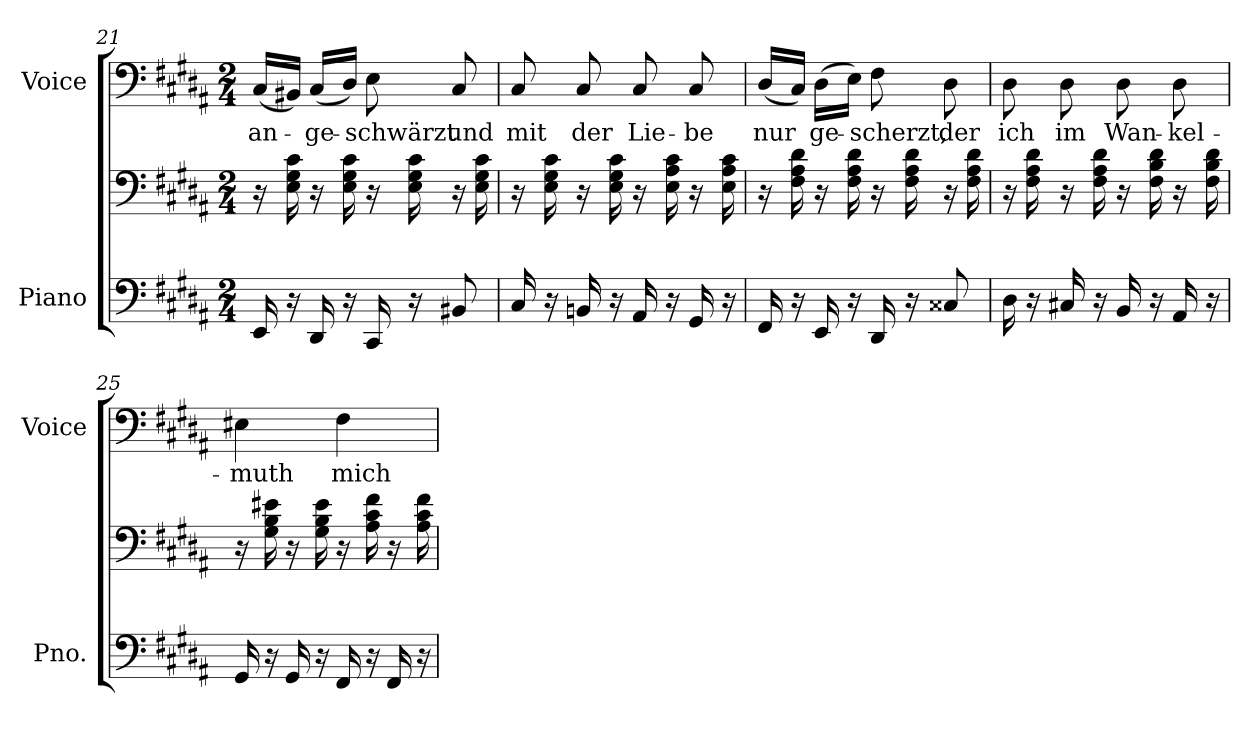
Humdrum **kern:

**kern	**kern	**kern	**text
*part2	*part2	*part1	*part1
*staff3	*staff2	*staff1	*staff1
*I"Piano	*	*I"Voice	*
*I'Pno.	*	*I'Voice	*
!!LO:LB:g=z
*clefF4	*clefF4	*clefF4	*
*k[f#c#g#d#a#]	*k[f#c#g#d#a#]	*k[f#c#g#d#a#]	*
*B:	*B:	*B:	*
*M2/4	*M2/4	*M2/4	*
=21	=21	=21	=21
!	!	!	!LO:LY:b:color=#000000
16EEi/	16r	(16C#i/LL	an-
16r	16Ei\ 16G#i 16c#i	16BB#Xi/JJ)	.
!	!	!	!LO:LY:b:color=#000000
16DD#i/	16r	(16C#i/LL	-ge-
16r	16Ei\ 16G#i 16c#i	16D#i/JJ)	.
!	!	!	!LO:LY:b:color=#000000
16CC#i/	16r	8Ei\	-schwärzt
16r	16Ei\ 16G#i 16c#i	.	.
!	!	!	!LO:LY:b:color=#000000
8BB#Xi/	16r	8C#i/	und
.	16Ei\ 16G#i 16c#i	.	.
=22	=22	=22	=22
!	!	!	!LO:LY:b:color=#000000
16C#i/	16r	8C#i/	mit
16r	16Ei\ 16G#i 16c#i	.	.
!	!	!	!LO:LY:b:color=#000000
16BBni/	16r	8C#i/	der
16r	16Ei\ 16G#i 16c#i	.	.
!	!	!	!LO:LY:b:color=#000000
16AA#i/	16r	8C#i/	Lie-
16r	16Ei\ 16A#i 16c#i	.	.
!	!	!	!LO:LY:b:color=#000000
16GG#i/	16r	8C#i/	-be
16r	16Ei\ 16A#i 16c#i	.	.
=23	=23	=23	=23
!	!	!	!LO:LY:b:color=#000000
16FF#i/	16r	(16D#i/LL	nur
16r	16F#i\ 16A#i 16d#i	16C#i/JJ)	.
!	!	!	!LO:LY:b:color=#000000
16EEi/	16r	(16D#i\LL	ge-
16r	16F#i\ 16A#i 16d#i	16Ei\JJ)	.
!	!	!	!LO:LY:b:color=#000000
16DD#i/	16r	8F#i\	-scherzt,
16r	16F#i\ 16A#i 16d#i	.	.
!	!	!	!LO:LY:b:color=#000000
8C##Xi/	16r	8D#i\	der
.	16F#i\ 16A#i 16d#i	.	.
=24	=24	=24	=24
!	!	!	!LO:LY:b:color=#000000
16D#i\	16r	8D#i\	ich
16r	16F#i\ 16A#i 16d#i	.	.
!	!	!	!LO:LY:b:color=#000000
16C#Xi/	16r	8D#i\	im
16r	16F#i\ 16A#i 16d#i	.	.
!	!	!	!LO:LY:b:color=#000000
16BBi/	16r	8D#i\	Wan-
16r	16F#i\ 16Bi 16d#i	.	.
!	!	!	!LO:LY:b:color=#000000
16AA#i/	16r	8D#i\	-kel-
16r	16F#i\ 16Bi 16d#i	.	.
!!LO:LB:g=z
=25	=25	=25	=25
!	!	!	!LO:LY:b:color=#000000
16GG#i/	16r	4E#Xi\	-muth
16r	16G#i\ 16Bi 16e#Xi	.	.
16GG#i/	16r	.	.
16r	16G#i\ 16Bi 16e#i	.	.
!	!	!	!LO:LY:b:color=#000000
16FF#i/	16r	4F#i\	mich
16r	16A#i\ 16c#i 16f#i	.	.
16FF#i/	16r	.	.
16r	16A#i\ 16c#i 16f#i	.	.
=	=	=	=
*-	*-	*-	*-
